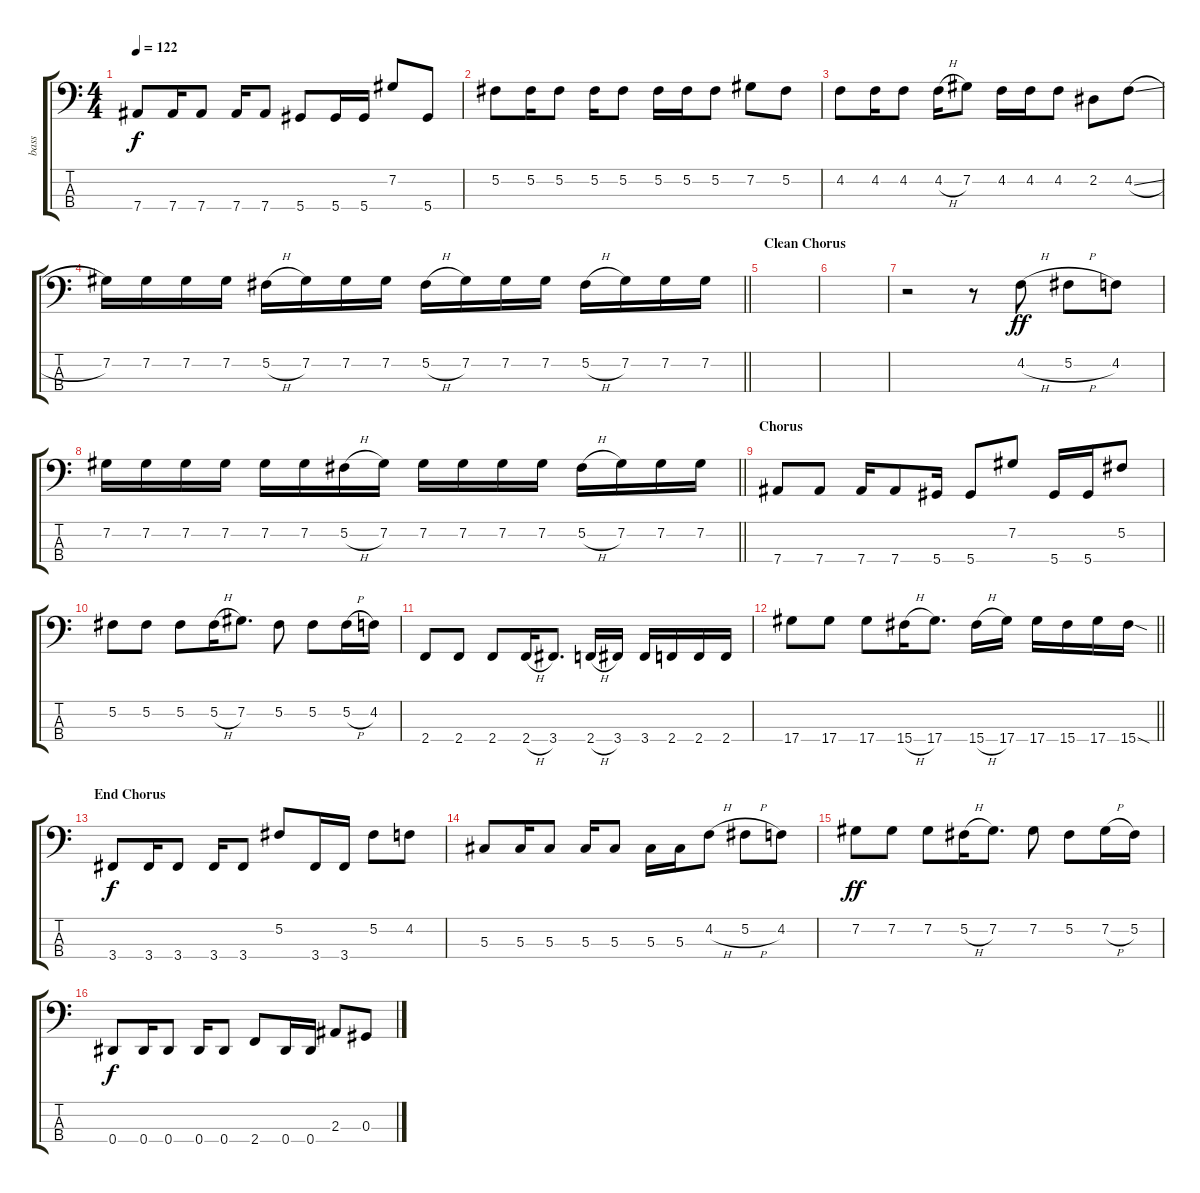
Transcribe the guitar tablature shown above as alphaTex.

\track ("bass" "bass") {instrument electricbasspick}
\staff {score tabs}
\tuning (Gb2 Db2 Ab1 Eb1) {hide}
\ts (4 4)
\tempo 122
\clef f4
\ks c
7.4.8{dy f} 7.4.16 7.4.8 7.4.16 7.4.8 5.4.8 5.4.16 5.4.16 7.2.8 5.4.8 |
5.2.8 5.2.16 5.2.8 5.2.16 5.2.8 5.2.16 5.2.16 5.2.8 7.2.8 5.2.8 |
4.2.8 4.2.16 4.2.8 4.2{h}.16 7.2.8 4.2.16 4.2.16 4.2.8 2.2.8 4.2{sl}.8 |
\barLineRight lightlight
7.2.16 7.2.16 7.2.16 7.2.16 5.2{h}.16 7.2.16 7.2.16 7.2.16 5.2{h}.16 7.2.16 7.2.16 7.2.16 5.2{h}.16 7.2.16 7.2.16 7.2.16 |
\section ("" "Clean Chorus")
|
|
r.2 r.8 4.2{h}.8{dy ff} 5.2{h}.8 4.2.8 |
\barLineRight lightlight
7.2.16 7.2.16 7.2.16 7.2.16 7.2.16 7.2.16 5.2{h}.16 7.2.16 7.2.16 7.2.16 7.2.16 7.2.16 5.2{h}.16 7.2.16 7.2.16 7.2.16 |
\section ("" "Chorus")
7.4.8 7.4.8 7.4.16 7.4.8 5.4.16 5.4.8 7.2.8 5.4.16 5.4.16 5.2.8 |
5.2.8 5.2.8 5.2.8 5.2{h}.16 7.2.8{d} 5.2.8 5.2.8 5.2{h}.16 4.2.16 |
2.4.8 2.4.8 2.4.8 2.4{h}.16 3.4.8{d} 2.4{h}.16 3.4.16 3.4.16 2.4.16 2.4.16 2.4.16 |
\barLineRight lightlight
17.4.8 17.4.8 17.4.8 15.4{h}.16 17.4.8{d} 15.4{h}.16 17.4.16 17.4.16 15.4.16 17.4.16 15.4{sod}.16 |
\section ("" "End Chorus")
3.4.8{dy f} 3.4.16 3.4.8 3.4.16 3.4.8 5.2.8 3.4.16 3.4.16 5.2.8 4.2.8 |
5.3.8 5.3.16 5.3.8 5.3.16 5.3.8 5.3.16 5.3.16 4.2{h}.8 5.2{h}.8 4.2.8 |
7.2.8{dy ff} 7.2.8 7.2.8 5.2{h}.16 7.2.8{d} 7.2.8 5.2.8 7.2{h}.16 5.2.16 |
0.4.8{dy f} 0.4.16 0.4.8 0.4.16 0.4.8 2.4.8 0.4.16 0.4.16 2.3.8 0.3.8
